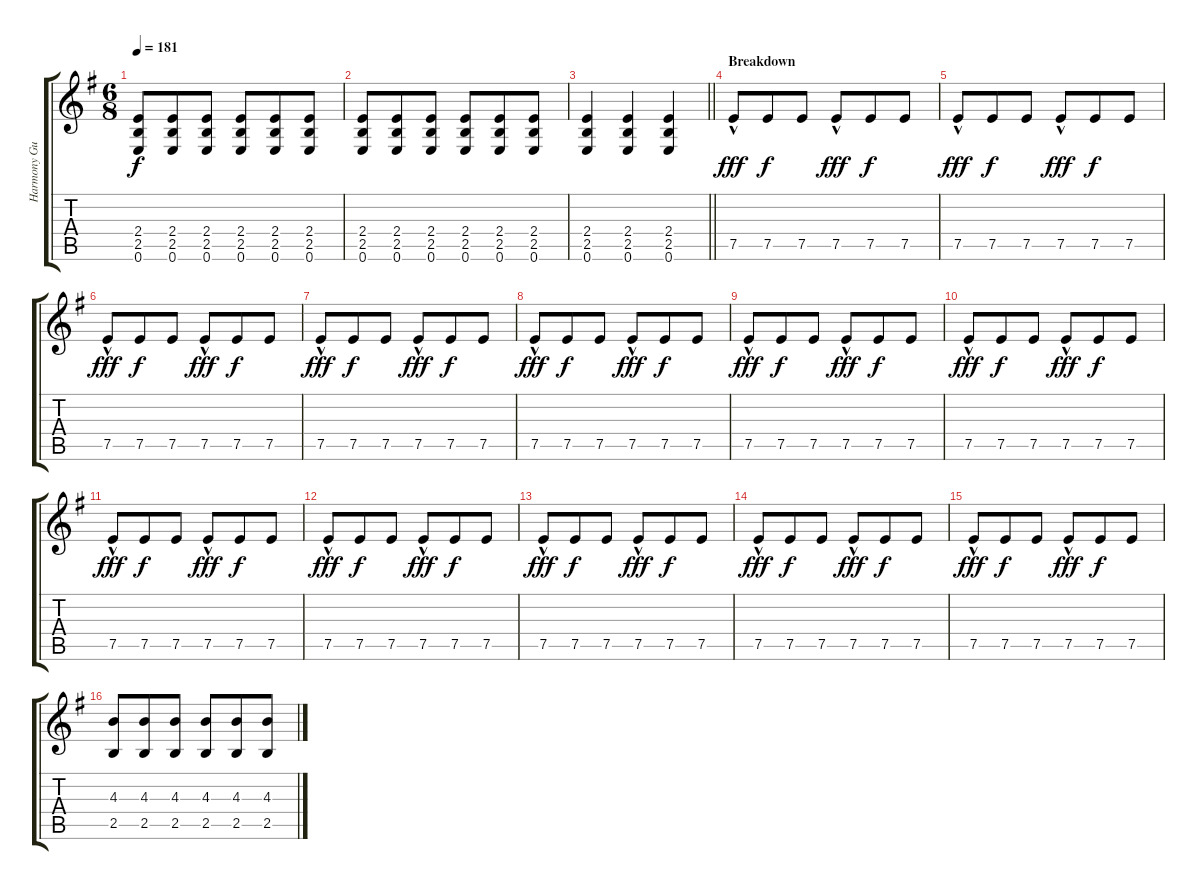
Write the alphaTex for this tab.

\track ("Harmony Guitar" "Harmony Gu") {instrument distortionguitar}
\staff {score tabs}
\tuning (E4 B3 G3 D3 A2 E2) {hide}
\ts (6 8)
\tempo 181
\clef g2
\ks eminor
(2.4 2.5 0.6).8{dy f} (2.4 2.5 0.6).8 (2.4 2.5 0.6).8 (2.4 2.5 0.6).8 (2.4 2.5 0.6).8 (2.4 2.5 0.6).8 |
(2.4 2.5 0.6).8 (2.4 2.5 0.6).8 (2.4 2.5 0.6).8 (2.4 2.5 0.6).8 (2.4 2.5 0.6).8 (2.4 2.5 0.6).8 |
\barLineRight lightlight
(2.4 2.5 0.6).4 (2.4 2.5 0.6).4 (2.4 2.5 0.6).4 |
\section ("" "Breakdown")
7.5{hac}.8{dy fff instrument electricguitarmuted} 7.5.8{dy f} 7.5.8 7.5{hac}.8{dy fff} 7.5.8{dy f} 7.5.8 |
7.5{hac}.8{dy fff} 7.5.8{dy f} 7.5.8 7.5{hac}.8{dy fff} 7.5.8{dy f} 7.5.8 |
7.5{hac}.8{dy fff} 7.5.8{dy f} 7.5.8 7.5{hac}.8{dy fff} 7.5.8{dy f} 7.5.8 |
7.5{hac}.8{dy fff} 7.5.8{dy f} 7.5.8 7.5{hac}.8{dy fff} 7.5.8{dy f} 7.5.8 |
7.5{hac}.8{dy fff} 7.5.8{dy f} 7.5.8 7.5{hac}.8{dy fff} 7.5.8{dy f} 7.5.8 |
7.5{hac}.8{dy fff} 7.5.8{dy f} 7.5.8 7.5{hac}.8{dy fff} 7.5.8{dy f} 7.5.8 |
7.5{hac}.8{dy fff} 7.5.8{dy f} 7.5.8 7.5{hac}.8{dy fff} 7.5.8{dy f} 7.5.8 |
7.5{hac}.8{dy fff} 7.5.8{dy f} 7.5.8 7.5{hac}.8{dy fff} 7.5.8{dy f} 7.5.8 |
7.5{hac}.8{dy fff} 7.5.8{dy f} 7.5.8 7.5{hac}.8{dy fff} 7.5.8{dy f} 7.5.8 |
7.5{hac}.8{dy fff} 7.5.8{dy f} 7.5.8 7.5{hac}.8{dy fff} 7.5.8{dy f} 7.5.8 |
7.5{hac}.8{dy fff} 7.5.8{dy f} 7.5.8 7.5{hac}.8{dy fff} 7.5.8{dy f} 7.5.8 |
7.5{hac}.8{dy fff} 7.5.8{dy f} 7.5.8 7.5{hac}.8{dy fff} 7.5.8{dy f} 7.5.8 |
(4.3 2.5).8{instrument distortionguitar} (4.3 2.5).8 (4.3 2.5).8 (4.3 2.5).8 (4.3 2.5).8 (4.3 2.5).8
